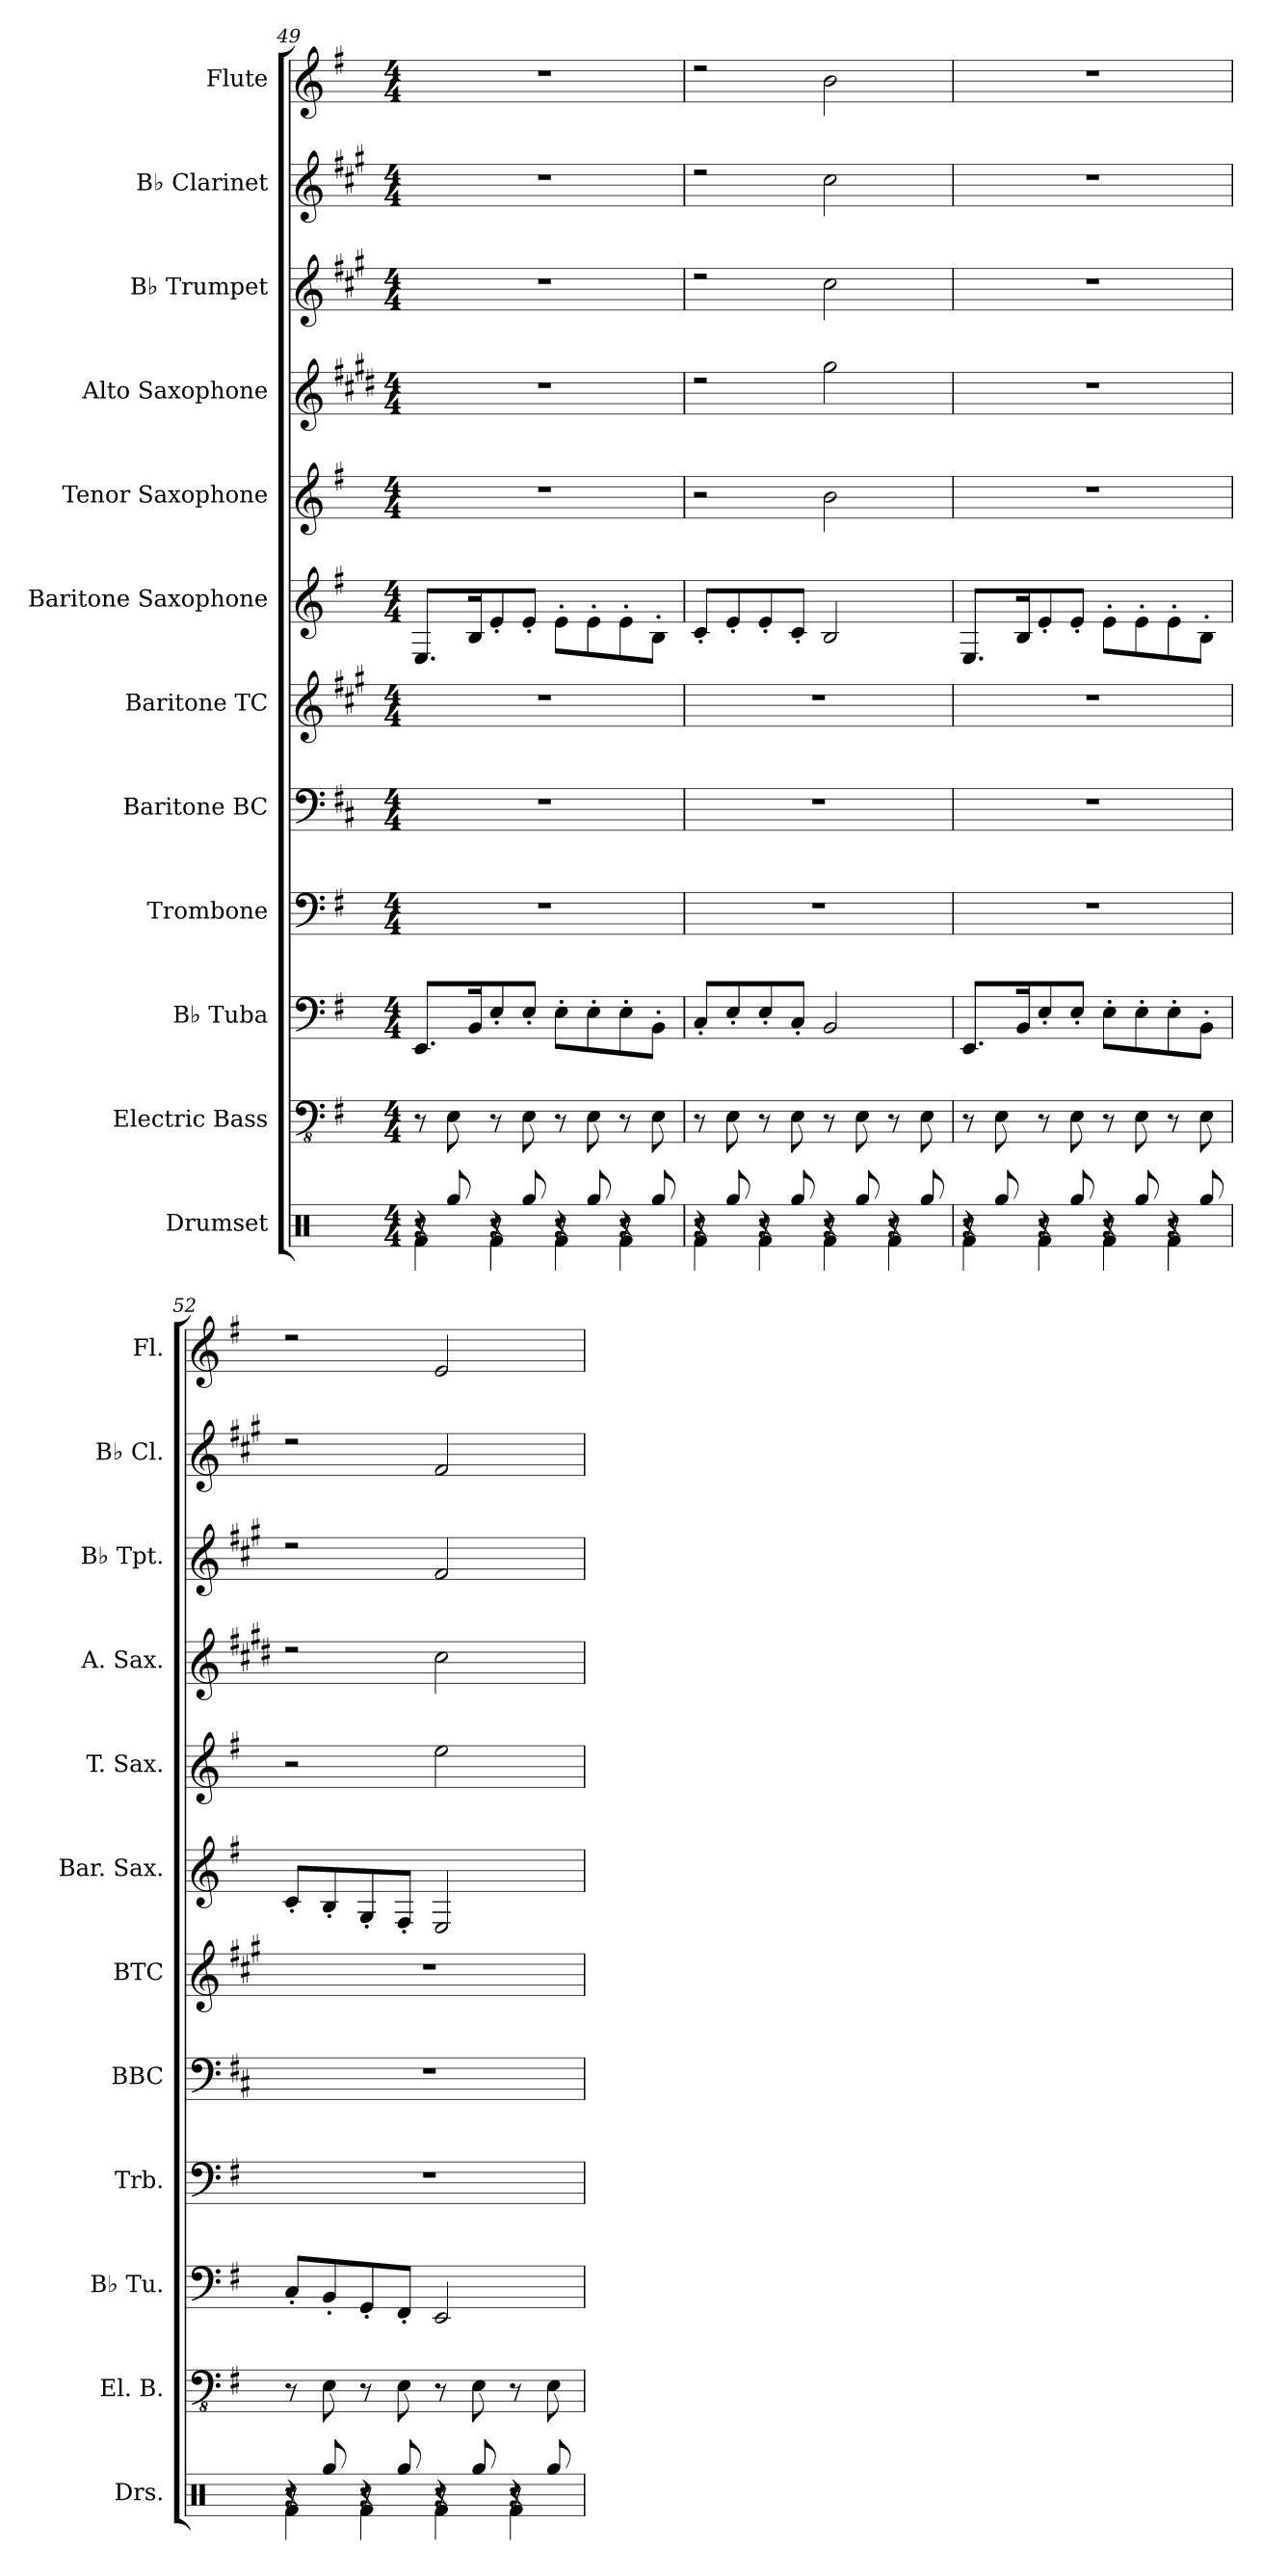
**kern	**kern	**kern	**kern	**kern	**kern	**kern	**kern	**kern	**kern	**kern	**kern
*part12	*part11	*part10	*part9	*part8	*part7	*part6	*part5	*part4	*part3	*part2	*part1
*staff12	*staff11	*staff10	*staff9	*staff8	*staff7	*staff6	*staff5	*staff4	*staff3	*staff2	*staff1
*I"Drumset	*I"Electric Bass	*I"B♭ Tuba	*I"Trombone	*I"Baritone BC	*I"Baritone TC	*I"Baritone Saxophone	*I"Tenor Saxophone	*I"Alto Saxophone	*I"B♭ Trumpet	*I"B♭ Clarinet	*I"Flute
*I'Drs.	*I'El. B.	*I'B♭ Tu.	*I'Trb.	*I'BBC	*I'BTC	*I'Bar. Sax.	*I'T. Sax.	*I'A. Sax.	*I'B♭ Tpt.	*I'B♭ Cl.	*I'Fl.
!!LO:PB:g=z
*clefX	*clefFv4	*clefF4	*clefF4	*clefF4	*clefG2	*clefG2	*clefG2	*clefG2	*clefG2	*clefG2	*clefG2
*	*	*	*	*ITrd4c7	*ITrd1c2	*ITrd12c21	*ITrd8c14	*ITrd5c9	*ITrd1c2	*ITrd1c2	*
*k[]	*k[f#]	*k[f#]	*k[f#]	*k[f#]	*k[f#]	*k[f#]	*k[f#]	*k[f#]	*k[f#]	*k[f#]	*k[f#]
*	*G:	*G:	*G:	*G:	*G:	*G:	*G:	*G:	*G:	*G:	*G:
*M4/4	*M4/4	*M4/4	*M4/4	*M4/4	*M4/4	*M4/4	*M4/4	*M4/4	*M4/4	*M4/4	*M4/4
=49	=49	=49	=49	=49	=49	=49	=49	=49	=49	=49	=49
*^	*	*	*	*	*	*	*	*	*	*	*
*	*^	*	*	*	*	*	*	*	*	*	*	*
8r	4Rf\	4r	8r	8.EE/L	1r	1r	1r	8.EE/L	1r	1rdd	1rdd	1rdd	1rdd
8Rgg/	.	.	8EE\	.	.	.	.	.	.	.	.	.	.
.	.	.	.	16BB/K	.	.	.	16BB/K	.	.	.	.	.
8r	4Rf\	4r	8r	8E'/	.	.	.	8E'/	.	.	.	.	.
8Rgg/	.	.	8EE\	8E'/J	.	.	.	8E'/J	.	.	.	.	.
8r	4Rf\	4r	8r	8E'\L	.	.	.	8E'\L	.	.	.	.	.
8Rgg/	.	.	8EE\	8E'\	.	.	.	8E'\	.	.	.	.	.
8r	4Rf\	4r	8r	8E'\	.	.	.	8E'\	.	.	.	.	.
8Rgg/	.	.	8EE\	8BB'\J	.	.	.	8BB'\J	.	.	.	.	.
!!LO:PB:g=z
=50	=50	=50	=50	=50	=50	=50	=50	=50	=50	=50	=50	=50	=50
8r	4Rf\	4r	8r	8C'/L	1r	1r	1r	8C'/L	2r	2rdd	2rdd	2rdd	2rdd
8Rgg/	.	.	8EE\	8E'/	.	.	.	8E'/	.	.	.	.	.
8r	4Rf\	4r	8r	8E'/	.	.	.	8E'/	.	.	.	.	.
8Rgg/	.	.	8EE\	8C'/J	.	.	.	8C'/J	.	.	.	.	.
8r	4Rf\	4r	8r	2BB/	.	.	.	2BB/	2B\	2b\	2b\	2b\	2b\
8Rgg/	.	.	8EE\	.	.	.	.	.	.	.	.	.	.
8r	4Rf\	4r	8r	.	.	.	.	.	.	.	.	.	.
8Rgg/	.	.	8EE\	.	.	.	.	.	.	.	.	.	.
=51	=51	=51	=51	=51	=51	=51	=51	=51	=51	=51	=51	=51	=51
8r	4Rf\	4r	8r	8.EE/L	1r	1r	1r	8.EE/L	1r	1rdd	1rdd	1rdd	1rdd
8Rgg/	.	.	8EE\	.	.	.	.	.	.	.	.	.	.
.	.	.	.	16BB/K	.	.	.	16BB/K	.	.	.	.	.
8r	4Rf\	4r	8r	8E'/	.	.	.	8E'/	.	.	.	.	.
8Rgg/	.	.	8EE\	8E'/J	.	.	.	8E'/J	.	.	.	.	.
8r	4Rf\	4r	8r	8E'\L	.	.	.	8E'\L	.	.	.	.	.
8Rgg/	.	.	8EE\	8E'\	.	.	.	8E'\	.	.	.	.	.
8r	4Rf\	4r	8r	8E'\	.	.	.	8E'\	.	.	.	.	.
8Rgg/	.	.	8EE\	8BB'\J	.	.	.	8BB'\J	.	.	.	.	.
=52	=52	=52	=52	=52	=52	=52	=52	=52	=52	=52	=52	=52	=52
8r	4Rf\	4r	8r	8C'/L	1r	1r	1r	8C'/L	2r	2rdd	2rdd	2rdd	2rdd
8Rgg/	.	.	8EE\	8BB'/	.	.	.	8BB'/	.	.	.	.	.
8r	4Rf\	4r	8r	8GG'/	.	.	.	8GG'/	.	.	.	.	.
8Rgg/	.	.	8EE\	8FF#'/J	.	.	.	8FF#'/J	.	.	.	.	.
8r	4Rf\	4r	8r	2EE/	.	.	.	2EE/	2e\	2e\	2e/	2e/	2e/
8Rgg/	.	.	8EE\	.	.	.	.	.	.	.	.	.	.
8r	4Rf\	4r	8r	.	.	.	.	.	.	.	.	.	.
8Rgg/	.	.	8EE\	.	.	.	.	.	.	.	.	.	.
*v	*v	*v	*	*	*	*	*	*	*	*	*	*	*
=	=	=	=	=	=	=	=	=	=	=	=
*-	*-	*-	*-	*-	*-	*-	*-	*-	*-	*-	*-
